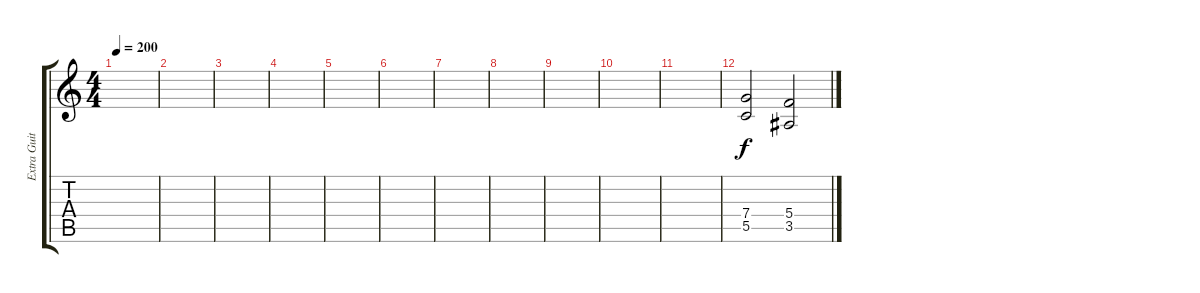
\track ("Extra Guitar" "Extra Guit") {instrument distortionguitar}
\staff {score tabs}
\tuning (D4 A3 F3 C3 G2 D2) {hide}
\ts (4 4)
\tempo 200
\clef g2
\ks c
|
|
|
|
|
|
|
|
|
|
|
(7.4 5.5).2 (5.4 3.5).2
